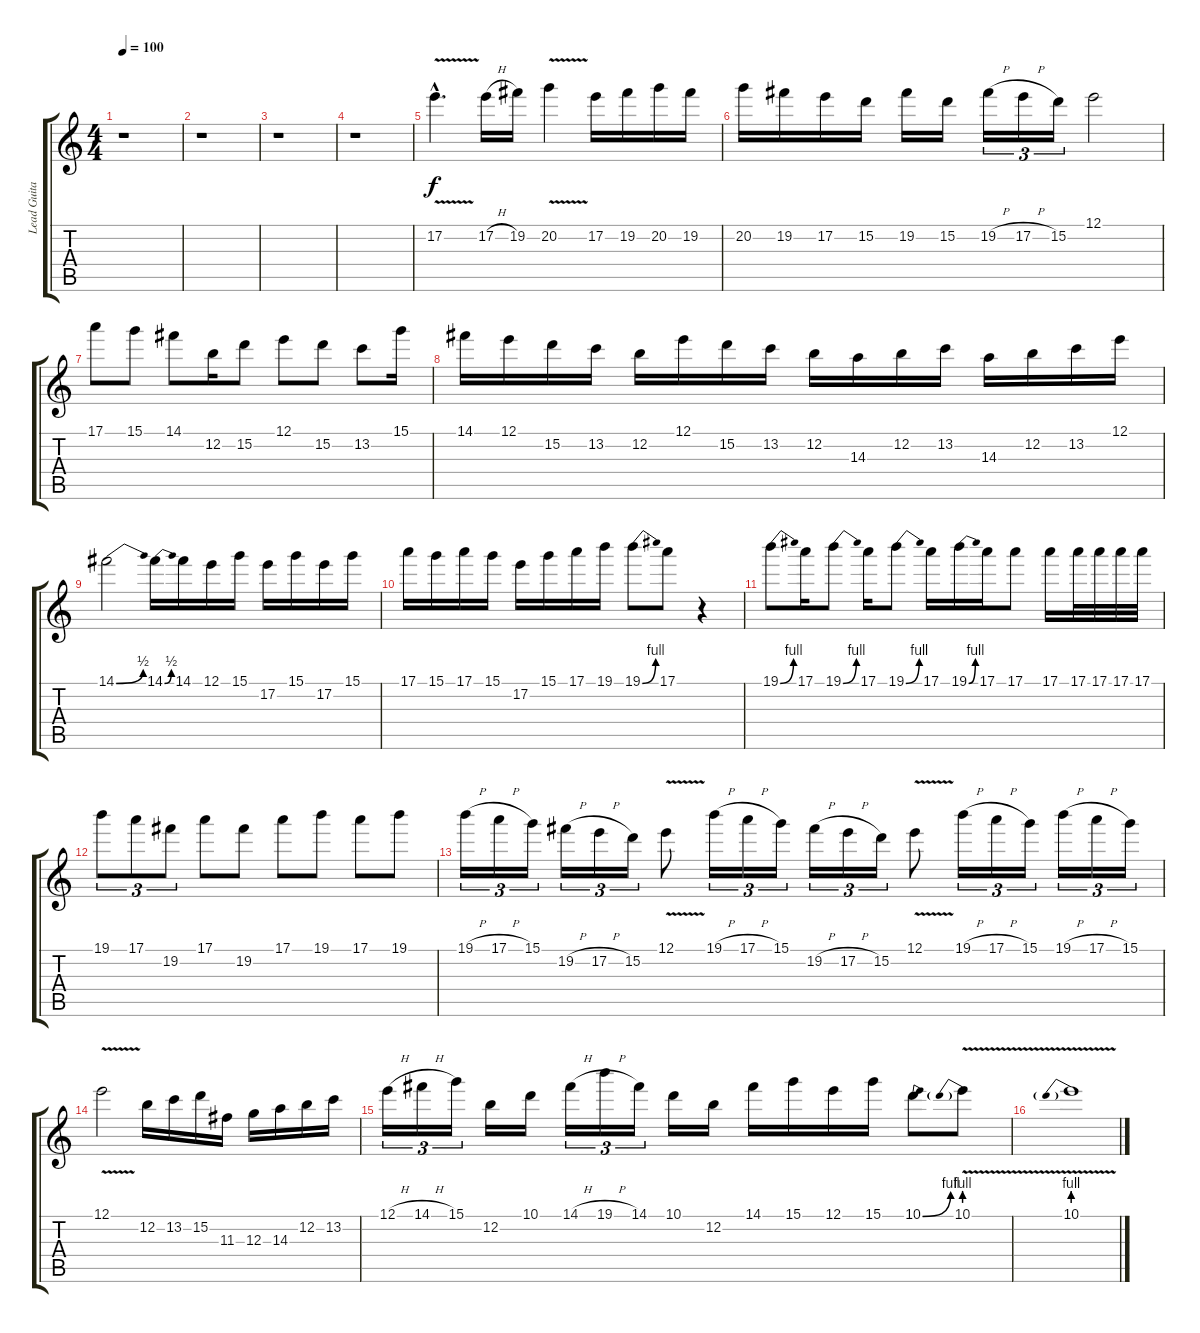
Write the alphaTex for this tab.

\track ("Lead Guitar" "Lead Guita") {instrument distortionguitar}
\staff {score tabs}
\tuning (E4 B3 G3 D3 A2 E2) {hide}
\ts (4 4)
\tempo 100
\clef g2
\ks c
r.1{dy f instrument distortionguitar} |
r.1 |
r.1 |
r.1 |
17.2{v hac}.4{d} 17.2{h}.16 19.2.16 20.2{v}.4 17.2.16 19.2.16 20.2.16 19.2.16 |
20.2.16 19.2.16 17.2.16 15.2.16 19.2.16 15.2.16 19.2{h}.16{tu (3 2)} 17.2{h}.16{tu (3 2)} 15.2.16{tu (3 2)} 12.1.2 |
17.1.8 15.1.8 14.1.8 12.2.16 15.2.8 12.1.8 15.2.8 13.2.8 15.1.16 |
14.1.16 12.1.16 15.2.16 13.2.16 12.2.16 12.1.16 15.2.16 13.2.16 12.2.16 14.3.16 12.2.16 13.2.16 14.3.16 12.2.16 13.2.16 12.1.16 |
14.1{be (bend 0 0 60 2)}.2 14.1{be (bend 0 0 60 2)}.16 14.1.16 12.1.16 15.1.16 17.2.16 15.1.16 17.2.16 15.1.16 |
17.1.16 15.1.16 17.1.16 15.1.16 17.2.16 15.1.16 17.1.16 19.1.16 19.1{be (bend 0 0 60 4)}.8 17.1.8 r.4 |
19.1{be (bend 0 0 60 4)}.8 17.1.16 19.1{be (bend 0 0 60 4)}.8 17.1.16 19.1{be (bend 0 0 60 4)}.8 17.1.16 19.1{be (bend 0 0 60 4)}.16 17.1.16 17.1.8 17.1.16 17.1.32 17.1.32 17.1.32 17.1.32 |
19.1.8{tu (3 2)} 17.1.8{tu (3 2)} 19.2.8{tu (3 2)} 17.1.8 19.2.8 17.1.8 19.1.8 17.1.8 19.1.8 |
19.1{h}.16{tu (3 2)} 17.1{h}.16{tu (3 2)} 15.1.16{tu (3 2)} 19.2{h}.16{tu (3 2)} 17.2{h}.16{tu (3 2)} 15.2.16{tu (3 2)} 12.1{v}.8 19.1{h}.16{tu (3 2)} 17.1{h}.16{tu (3 2)} 15.1.16{tu (3 2)} 19.2{h}.16{tu (3 2)} 17.2{h}.16{tu (3 2)} 15.2.16{tu (3 2)} 12.1{v}.8 19.1{h}.16{tu (3 2)} 17.1{h}.16{tu (3 2)} 15.1.16{tu (3 2)} 19.1{h}.16{tu (3 2)} 17.1{h}.16{tu (3 2)} 15.1.16{tu (3 2)} |
12.1{v}.2 12.2.16 13.2.16 15.2.16 11.3.16 12.3.16 14.3.16 12.2.16 13.2.16 |
12.1{h}.16{tu (3 2)} 14.1{h}.16{tu (3 2)} 15.1.16{tu (3 2)} 12.2.16 10.1.16 14.1{h}.16{tu (3 2)} 19.1{h}.16{tu (3 2)} 14.1.16{tu (3 2)} 10.1.16 12.2.16 14.1.16 15.1.16 12.1.16 15.1.16 10.1{be (bend 0 0 60 4)}.8 10.1{be (prebend 0 4 60 4) v}.8 |
10.1{be (prebend 0 4 60 4) v}.1
